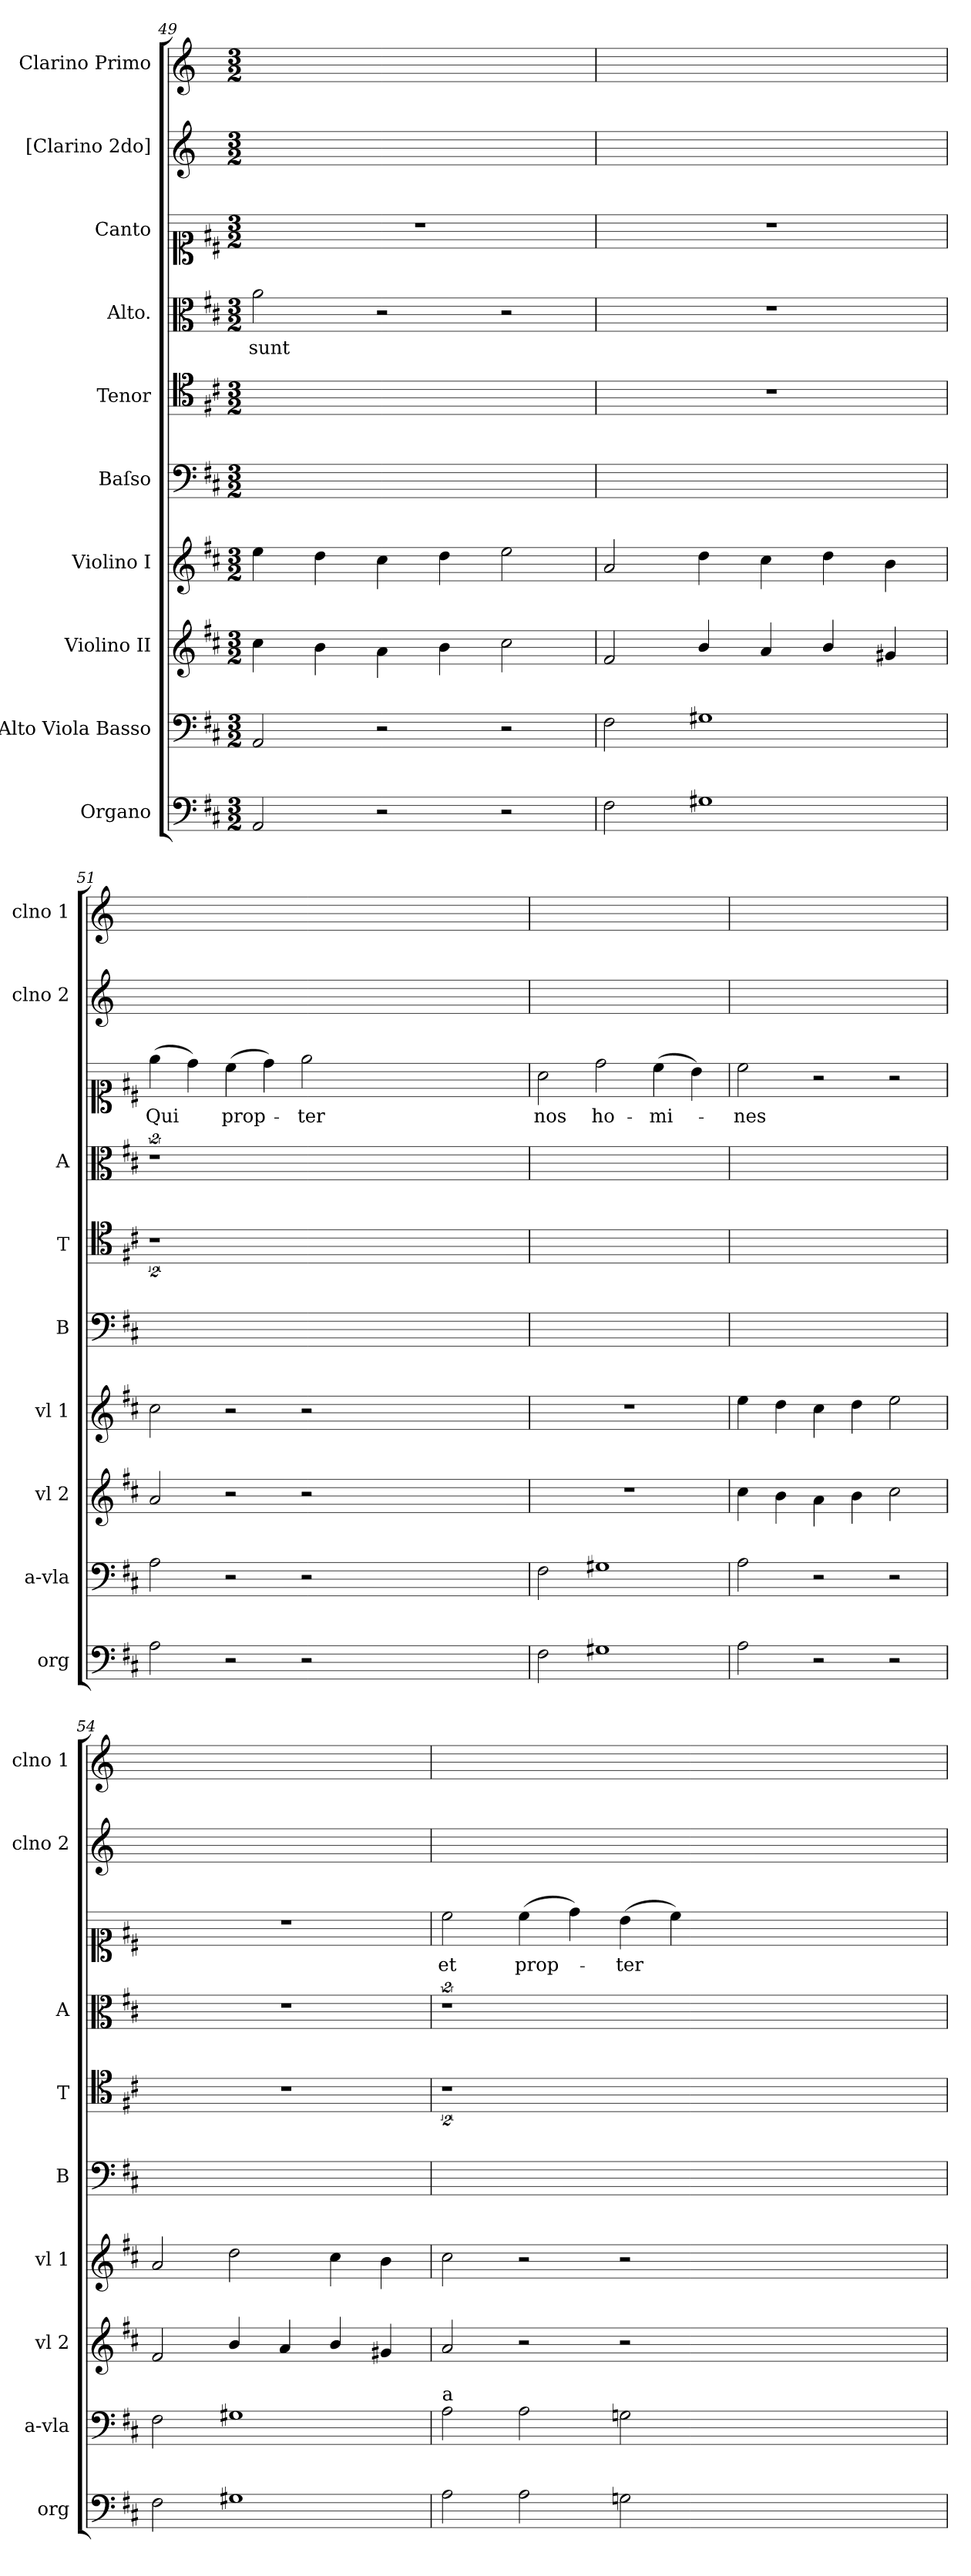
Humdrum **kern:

**kern	**kern	**kern	**kern	**kern	**kern	**kern	**text	**kern	**text	**kern	**kern
*part10	*part9	*part8	*part7	*part6	*part5	*part4	*part4	*part3	*part3	*part2	*part1
*staff10	*staff9	*staff8	*staff7	*staff6	*staff5	*staff4	*staff4	*staff3	*staff3	*staff2	*staff1
*I"Organo	*I"Alto Viola Basso	*I"Violino II	*I"Violino I	*I"Baſso	*I"Tenor	*I"Alto.	*	*I"Canto	*	*I"[Clarino 2do]	*I"Clarino Primo
*I'org	*I'a-vla	*I'vl 2	*I'vl 1	*I'B	*I'T	*I'A	*	*	*	*I'clno 2	*I'clno 1
*clefF4	*clefF4	*clefG2	*clefG2	*clefF4	*clefC4	*clefC3	*	*clefC1	*	*clefG2	*clefG2
*	*	*	*	*	*	*	*	*	*	*ITrd-1c-2	*ITrd-1c-2
*k[f#c#]	*k[f#c#]	*k[f#c#]	*k[f#c#]	*k[f#c#]	*k[f#c#]	*k[f#c#]	*	*k[f#c#]	*	*k[f#c#]	*k[f#c#]
*	*D:	*D:	*D:	*D:	*D:	*D:	*	*D:	*	*D:	*D:
*M3/2	*M3/2	*M3/2	*M3/2	*M3/2	*M3/2	*M3/2	*	*M3/2	*	*M3/2	*M3/2
=49	=49	=49	=49	=49	=49	=49	=49	=49	=49	=49	=49
2AA/	2AA/	4cc#\	4ee\	1.ryy	1.ryy	2a\	sunt	1.r	.	1.ryy	1.ryy
.	.	4b\	4dd\	.	.	.	.	.	.	.	.
2r	2r	4a\	4cc#\	.	.	2r	.	.	.	.	.
.	.	4b\	4dd\	.	.	.	.	.	.	.	.
2r	2r	2cc#\	2ee\	.	.	2r	.	.	.	.	.
=50	=50	=50	=50	=50	=50	=50	=50	=50	=50	=50	=50
2F#\	2F#\	2f#/	2a/	1.ryy	1.r	1.r	.	1.r	.	1.ryy	1.ryy
1G#X	1G#X	4b/	4dd\	.	.	.	.	.	.	.	.
.	.	4a/	4cc#\	.	.	.	.	.	.	.	.
.	.	4b/	4dd\	.	.	.	.	.	.	.	.
.	.	4g#X/	4b\	.	.	.	.	.	.	.	.
=51	=51	=51	=51	=51	=51	=51	=51	=51	=51	=51	=51
2A\	2A\	2a/	2cc#\	1.ryy	2%9r	2%9r	.	(4ee\	Qui	1.ryy	1.ryy
.	.	.	.	.	.	.	.	4dd\)	.	.	.
2r	2r	2r	2r	.	.	.	.	(4cc#\	prop-	.	.
.	.	.	.	.	.	.	.	4dd\)	.	.	.
2r	2r	2r	2r	.	.	.	.	2ee\	-ter	.	.
0.ryy	0.ryy	0.ryy	0.ryy	0.ryy	.	.	.	0.ryy	.	0.ryy	0.ryy
=52	=52	=52	=52	=52	=52	=52	=52	=52	=52	=52	=52
2F#\	2F#\	1.r	1.r	1.ryy	1.ryy	1.ryy	.	2a\	nos	1.ryy	1.ryy
1G#X	1G#X	.	.	.	.	.	.	2dd\	ho-	.	.
.	.	.	.	.	.	.	.	(4cc#\	-mi-	.	.
.	.	.	.	.	.	.	.	4b\)	.	.	.
=53	=53	=53	=53	=53	=53	=53	=53	=53	=53	=53	=53
2A\	2A\	4cc#\	4ee\	1.ryy	1.ryy	1.ryy	.	2cc#\	-nes	1.ryy	1.ryy
.	.	4b\	4dd\	.	.	.	.	.	.	.	.
2r	2r	4a\	4cc#\	.	.	.	.	2r	.	.	.
.	.	4b\	4dd\	.	.	.	.	.	.	.	.
2r	2r	2cc#\	2ee\	.	.	.	.	2r	.	.	.
=54	=54	=54	=54	=54	=54	=54	=54	=54	=54	=54	=54
2F#\	2F#\	2f#/	2a/	1.ryy	1.r	1.r	.	1.r	.	1.ryy	1.ryy
1G#X	1G#X	4b/	2dd\	.	.	.	.	.	.	.	.
.	.	4a/	.	.	.	.	.	.	.	.	.
.	.	4b/	4cc#\	.	.	.	.	.	.	.	.
.	.	4g#X/	4b\	.	.	.	.	.	.	.	.
=55	=55	=55	=55	=55	=55	=55	=55	=55	=55	=55	=55
!	!LO:TX:a:t=a	!	!	!	!	!	!	!	!	!	!
2A\	2A\	2a/	2cc#\	1.ryy	2%9r	2%9r	.	2cc#\	et	1.ryy	1.ryy
2A\	2A\	2r	2r	.	.	.	.	(4cc#\	prop-	.	.
.	.	.	.	.	.	.	.	4dd\)	.	.	.
2Gn\	2Gn\	2r	2r	.	.	.	.	(4b\	-ter	.	.
.	.	.	.	.	.	.	.	4cc#\)	.	.	.
0.ryy	0.ryy	0.ryy	0.ryy	0.ryy	.	.	.	0.ryy	.	0.ryy	0.ryy
=	=	=	=	=	=	=	=	=	=	=	=
*-	*-	*-	*-	*-	*-	*-	*-	*-	*-	*-	*-
